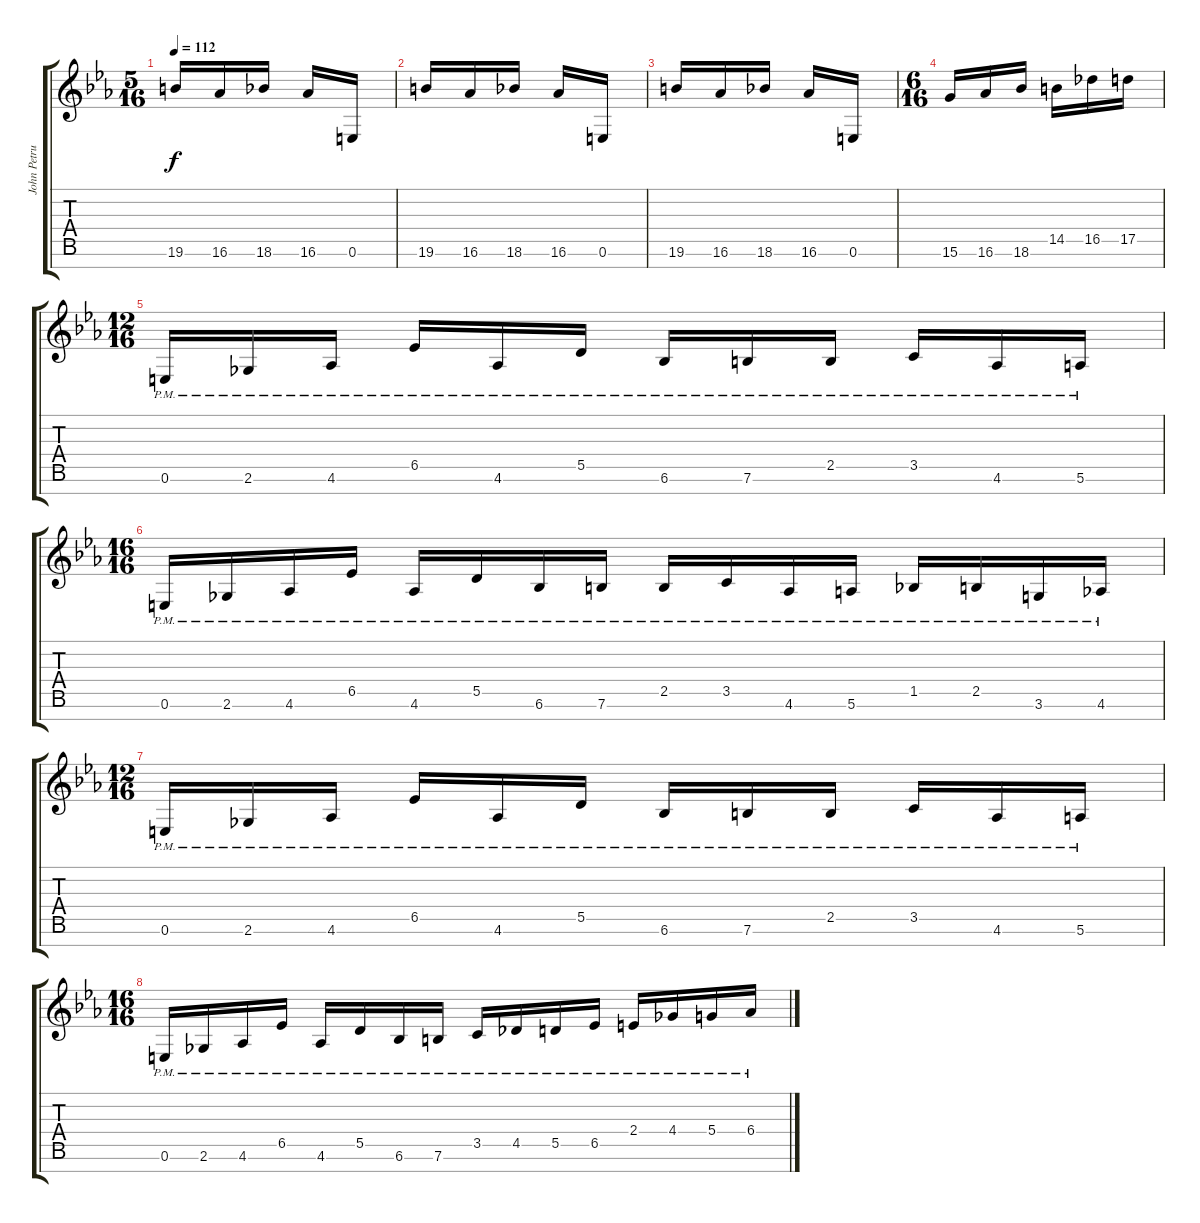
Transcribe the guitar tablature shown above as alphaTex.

\track ("John Petrucci" "John Petru") {instrument acousticguitarsteel}
\staff {score tabs}
\tuning (E4 B3 G3 D3 A2 E2 B1) {hide}
\ts (5 16)
\tempo 112
\clef g2
\ks eb
19.6.16{dy f} 16.6.16 18.6.16 16.6.16 0.6.16 |
19.6.16 16.6.16 18.6.16 16.6.16 0.6.16 |
19.6.16 16.6.16 18.6.16 16.6.16 0.6.16 |
\ts (6 16)
15.6.16 16.6.16 18.6.16 14.5.16 16.5.16 17.5.16 |
\ts (12 16)
0.6{pm}.16 2.6{pm}.16 4.6{pm}.16 6.5{pm}.16 4.6{pm}.16 5.5{pm}.16 6.6{pm}.16 7.6{pm}.16 2.5{pm}.16 3.5{pm}.16 4.6{pm}.16 5.6{pm}.16 |
\ts (16 16)
0.6{pm}.16 2.6{pm}.16 4.6{pm}.16 6.5{pm}.16 4.6{pm}.16 5.5{pm}.16 6.6{pm}.16 7.6{pm}.16 2.5{pm}.16 3.5{pm}.16 4.6{pm}.16 5.6{pm}.16 1.5{pm}.16 2.5{pm}.16 3.6{pm}.16 4.6{pm}.16 |
\ts (12 16)
0.6{pm}.16 2.6{pm}.16 4.6{pm}.16 6.5{pm}.16 4.6{pm}.16 5.5{pm}.16 6.6{pm}.16 7.6{pm}.16 2.5{pm}.16 3.5{pm}.16 4.6{pm}.16 5.6{pm}.16 |
\ts (16 16)
0.6{pm}.16 2.6{pm}.16 4.6{pm}.16 6.5{pm}.16 4.6{pm}.16 5.5{pm}.16 6.6{pm}.16 7.6{pm}.16 3.5{pm}.16 4.5{pm}.16 5.5{pm}.16 6.5{pm}.16 2.4{pm}.16 4.4{pm}.16 5.4{pm}.16 6.4{pm}.16
